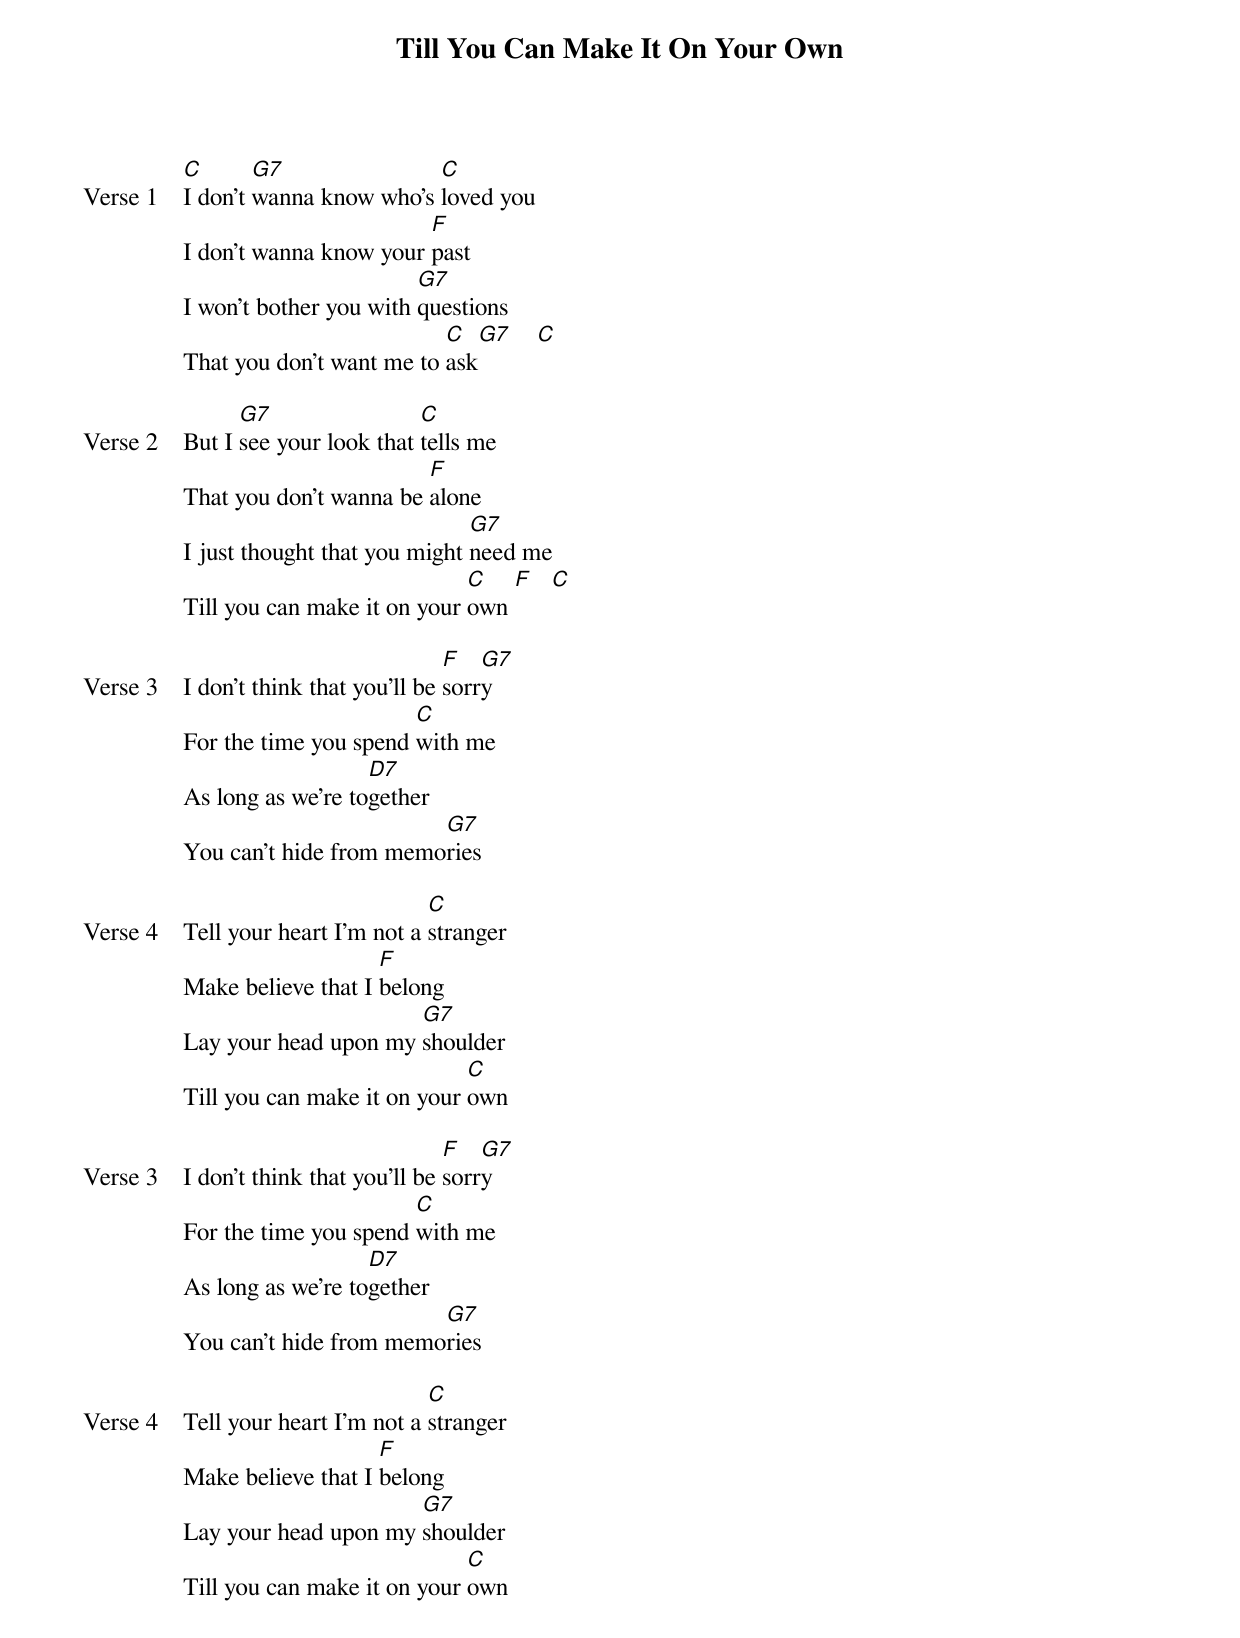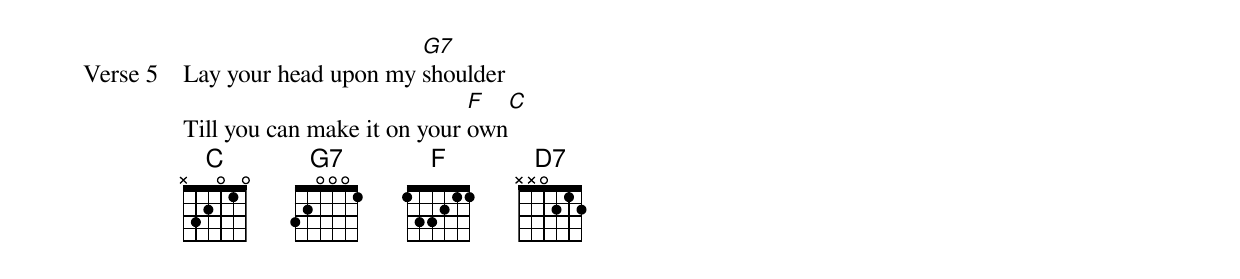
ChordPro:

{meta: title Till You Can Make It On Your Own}
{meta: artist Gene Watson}
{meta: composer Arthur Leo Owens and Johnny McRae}
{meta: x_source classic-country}
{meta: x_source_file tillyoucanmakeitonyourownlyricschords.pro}
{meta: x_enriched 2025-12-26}

{start_of_verse: Verse 1}
[C]I don't [G7]wanna know who's [C]loved you
I don't wanna know your [F]past
I won't bother you with [G7]questions
That you don't want me to [C]ask[G7]    [C]
{end_of_verse}

{start_of_verse: Verse 2}
But I [G7]see your look that [C]tells me
That you don't wanna be [F]alone
I just thought that you might [G7]need me
Till you can make it on your [C]own [F]   [C]
{end_of_verse}

{start_of_verse: Verse 3}
I don't think that you'll be [F]sorr[G7]y
For the time you spend [C]with me
As long as we're to[D7]gether
You can't hide from memo[G7]ries
{end_of_verse}

{start_of_verse: Verse 4}
Tell your heart I'm not a [C]stranger
Make believe that I [F]belong
Lay your head upon my [G7]shoulder
Till you can make it on your [C]own
{end_of_verse}

{start_of_verse: Verse 3}
I don't think that you'll be [F]sorr[G7]y
For the time you spend [C]with me
As long as we're to[D7]gether
You can't hide from memo[G7]ries
{end_of_verse}

{start_of_verse: Verse 4}
Tell your heart I'm not a [C]stranger
Make believe that I [F]belong
Lay your head upon my [G7]shoulder
Till you can make it on your [C]own
{end_of_verse}

{start_of_verse: Verse 5}
Lay your head upon my [G7]shoulder
Till you can make it on your [F]own[C]
{end_of_verse}
